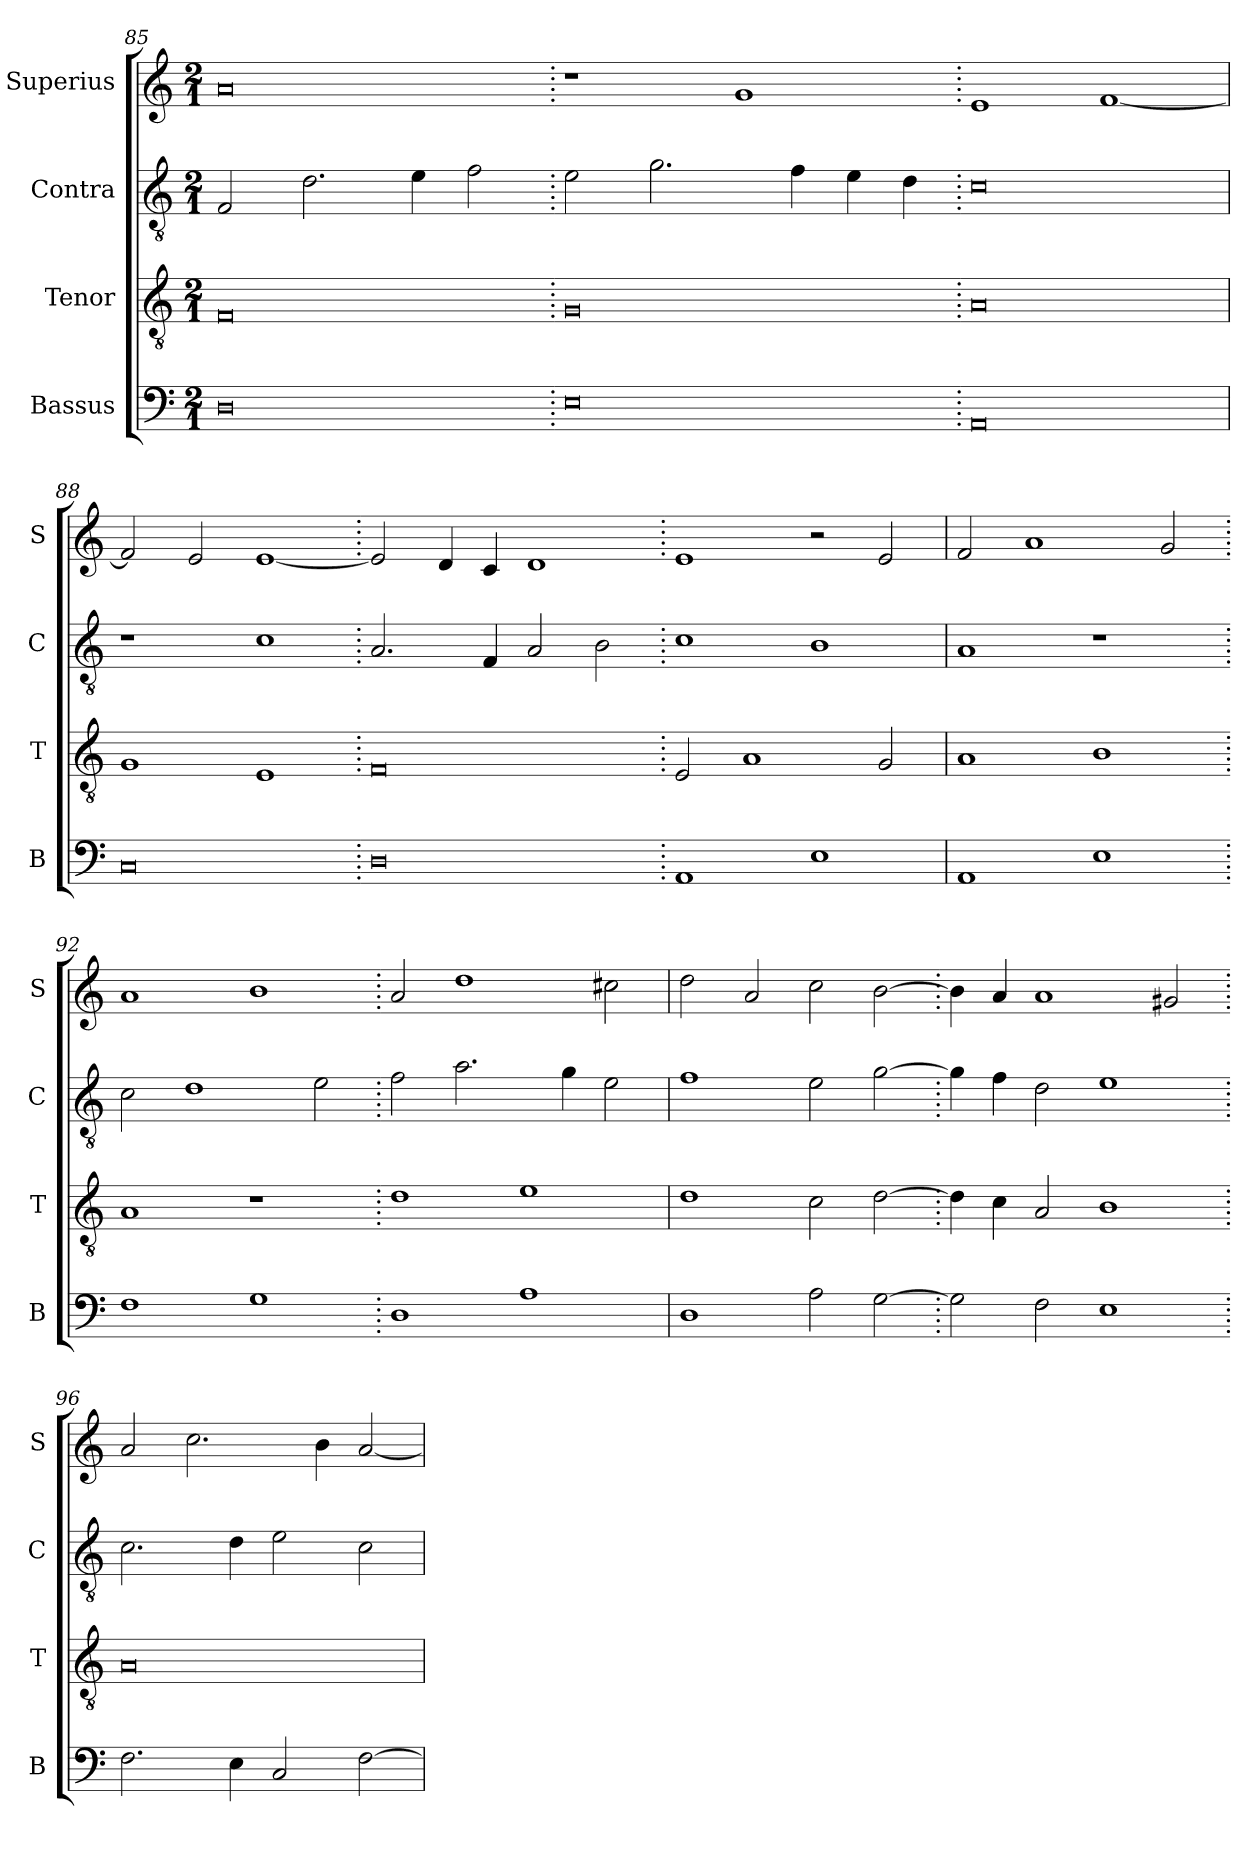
**kern	**kern	**kern	**kern
*part4	*part3	*part2	*part1
*staff4	*staff3	*staff2	*staff1
*I"Bassus	*I"Tenor	*I"Contra	*I"Superius
*I'B	*I'T	*I'C	*I'S
*clefF4	*clefGv2	*clefGv2	*clefG2
*k[]	*k[]	*k[]	*k[]
*M2/1	*M2/1	*M2/1	*M2/1
=85	=85	=85	=85
0D	0F	2F/	0a
.	.	2.d\	.
.	.	4e\	.
.	.	2f\	.
=86.	=86.	=86.	=86.
0E	0G	2e\	1r
.	.	2.g\	.
.	.	.	1g
.	.	4f\	.
.	.	4e\	.
.	.	4d\	.
=87.	=87.	=87.	=87.
0AA	0A	0c	1e
.	.	.	[1f
=88	=88	=88	=88
0C	1G	1r	2f/]
.	.	.	2e/
.	1E	1c	[1e
=89.	=89.	=89.	=89.
0D	0F	2.A/	2e/]
.	.	.	4d/
.	.	4F/	4c/
.	.	2A/	1d
.	.	2B\	.
=90.	=90.	=90.	=90.
1AA	2E/	1c	1e
.	1A	.	.
1E	.	1B	2r
.	2G/	.	2e/
=91	=91	=91	=91
1AA	1A	1A	2f/
.	.	.	1a
1E	1B	1r	.
.	.	.	2g/
=92.	=92.	=92.	=92.
1F	1A	2c\	1a
.	.	1d	.
1G	1r	.	1b
.	.	2e\	.
=93.	=93.	=93.	=93.
1D	1d	2f\	2a/
.	.	2.a\	1dd
1A	1e	.	.
.	.	4g\	.
.	.	2e\	2cc#X\
=94	=94	=94	=94
1D	1d	1f	2dd\
.	.	.	2a/
2A\	2c\	2e\	2cc\
[2G\	[2d\	[2g\	[2b\
=95.	=95.	=95.	=95.
2G\]	4d\]	4g\]	4b\]
.	4c\	4f\	4a/
2F\	2A/	2d\	1a
1E	1B	1e	.
.	.	.	2g#X/
=96.	=96.	=96.	=96.
2.F\	0A	2.c\	2a/
.	.	.	2.cc\
4E\	.	4d\	.
2C/	.	2e\	.
.	.	.	4b\
[2F\	.	2c\	[2a/
=	=	=	=
*-	*-	*-	*-
